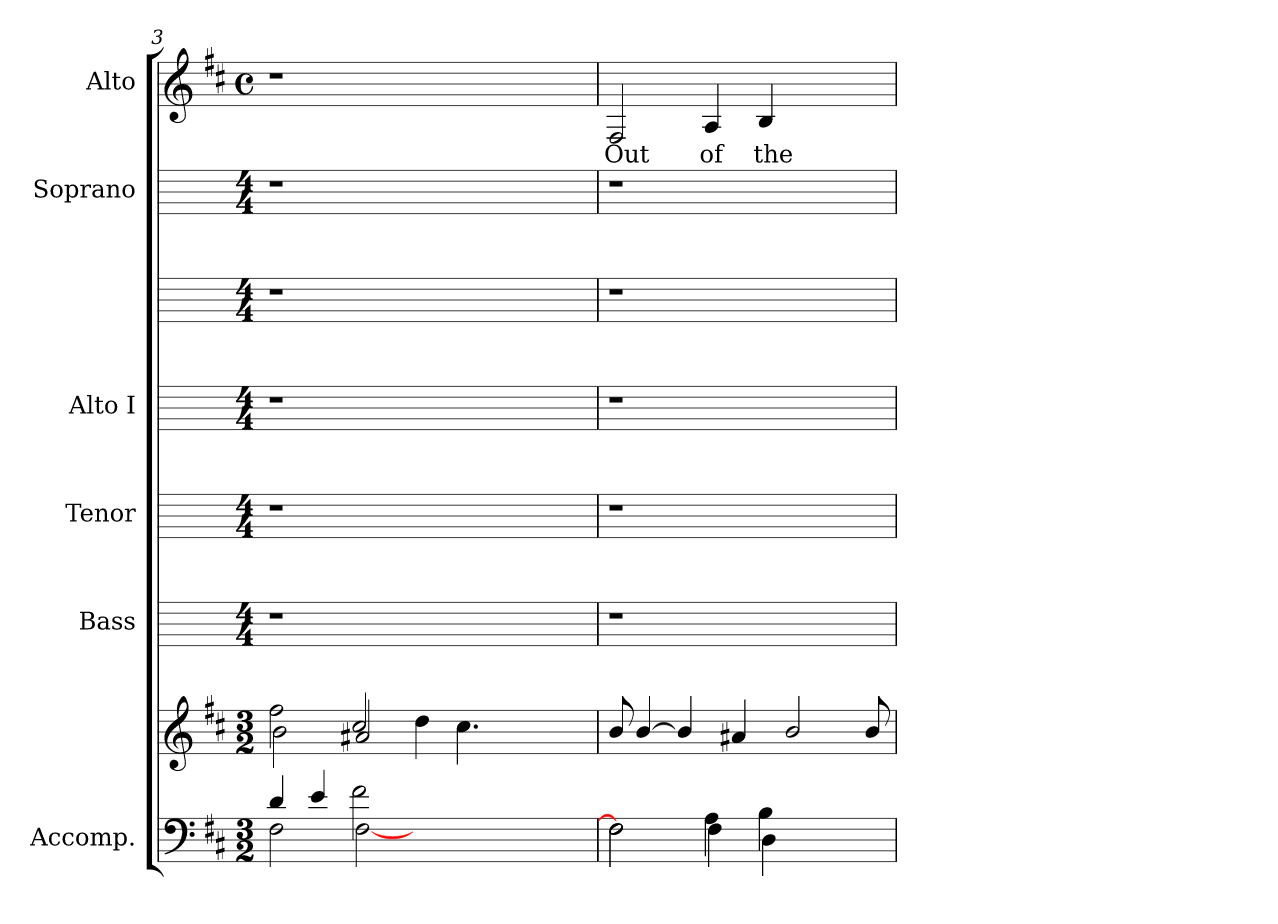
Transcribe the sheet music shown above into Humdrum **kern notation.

**kern	**kern	**kern	**kern	**kern	**kern	**kern	**kern	**text
*part6	*part6	*part5	*part4	*part3	*part3	*part2	*part1	*part1
*staff8	*staff7	*staff6	*staff5	*staff4	*staff3	*staff2	*staff1	*staff1
*I"Accomp.	*	*I"Bass	*I"Tenor	*I"Alto I	*	*I"Soprano	*I"Alto	*
*	*	*I'B	*I'T	*I'A	*	*I'S	*I'A	*
*clefF4	*clefG2	*	*	*	*	*	*clefG2	*
*k[f#c#]	*k[f#c#]	*	*	*	*	*	*k[f#c#]	*
*D:	*D:	*	*	*	*	*	*D:	*
*M3/2	*M3/2	*M4/4	*M4/4	*M4/4	*M4/4	*M4/4	*M4/4	*
*	*	*	*	*	*	*	*met(c)	*
=3	=3	=3	=3	=3	=3	=3	=3	=3
*^	*^	*	*	*	*	*	*	*
4d/	2F#\	2ff#\	2b\	1r	1r	1r	1r	1r	1r	.
4e/	.	.	.	.	.	.	.	.	.	.
2f#\	[2F#\	2cc#/	2a#X/	.	.	.	.	.	.	.
!	!	!	!LO:N:vis=1	!	!	!	!	!	!	!
1.ryy	1.ryy	4dd\	1.ryy	1.ryy	1.ryy	1.ryy	1.ryy	1.ryy	1.ryy	.
.	.	4.cc#\	.	.	.	.	.	.	.	.
.	.	2..ryy	.	.	.	.	.	.	.	.
=4	=4	=4	=4	=4	=4	=4	=4	=4	=4	=4
!	!	!	!LO:N:vis=1	!	!	!	!	!	!	!LO:LY:b
2F#\	2F#\]	8b/	1.ryy	1r	1r	1r	1r	1r	2F#	Out
.	.	[4b/	.	.	.	.	.	.	.	.
.	.	4b/]	.	.	.	.	.	.	.	.
!	!	!	!	!	!	!	!	!	!	!LO:LY:b
4A\	4F#\	.	.	.	.	.	.	.	4A	of
.	.	4a#X/	.	.	.	.	.	.	.	.
!	!	!	!	!	!	!	!	!	!	!LO:LY:b
4B\	4D\	.	.	.	.	.	.	.	4B	the
.	.	2b/	.	.	.	.	.	.	.	.
2ryy	2ryy	.	.	2ryy	2ryy	2ryy	2ryy	2ryy	2ryy	.
.	.	8b/	.	.	.	.	.	.	.	.
*v	*v	*	*	*	*	*	*	*	*	*
*	*v	*v	*	*	*	*	*	*	*
=	=	=	=	=	=	=	=	=
*-	*-	*-	*-	*-	*-	*-	*-	*-
